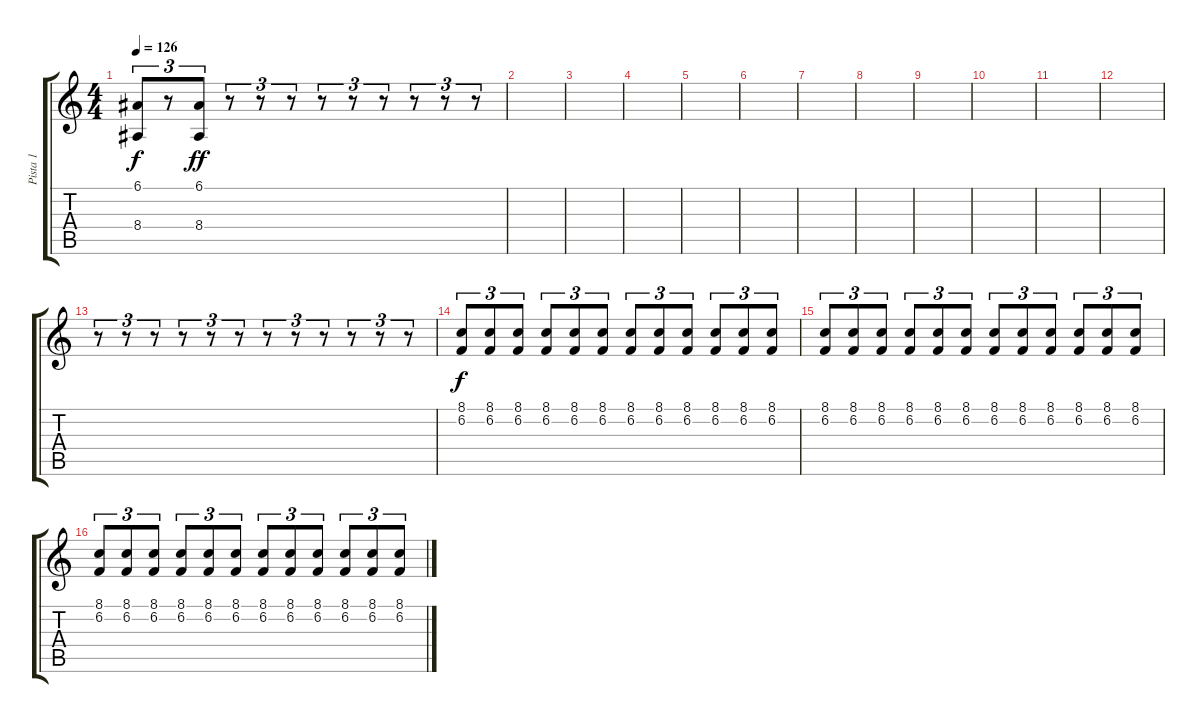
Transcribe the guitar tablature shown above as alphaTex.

\track ("Pista 1" "Pista 1") {instrument lead2sawtooth}
\staff {score tabs}
\tuning (E4 B3 G3 D3 A2 E2) {hide}
\ts (4 4)
\tempo 126
\clef g2
\ks c
(6.1{t} 8.4{t}).8{tu (3 2) dy f} r.8{tu (3 2)} (6.1 8.4).8{tu (3 2) dy ff} r.8{tu (3 2)} r.8{tu (3 2)} r.8{tu (3 2)} r.8{tu (3 2)} r.8{tu (3 2)} r.8{tu (3 2)} r.8{tu (3 2)} r.8{tu (3 2)} r.8{tu (3 2)} |
|
|
|
|
|
|
|
|
|
|
|
r.8{tu (3 2)} r.8{tu (3 2)} r.8{tu (3 2)} r.8{tu (3 2)} r.8{tu (3 2)} r.8{tu (3 2)} r.8{tu (3 2)} r.8{tu (3 2)} r.8{tu (3 2)} r.8{tu (3 2)} r.8{tu (3 2)} r.8{tu (3 2)} |
(8.1 6.2).8{tu (3 2) dy f} (8.1 6.2).8{tu (3 2)} (8.1 6.2).8{tu (3 2)} (8.1 6.2).8{tu (3 2)} (8.1 6.2).8{tu (3 2)} (8.1 6.2).8{tu (3 2)} (8.1 6.2).8{tu (3 2)} (8.1 6.2).8{tu (3 2)} (8.1 6.2).8{tu (3 2)} (8.1 6.2).8{tu (3 2)} (8.1 6.2).8{tu (3 2)} (8.1 6.2).8{tu (3 2)} |
(8.1 6.2).8{tu (3 2)} (8.1 6.2).8{tu (3 2)} (8.1 6.2).8{tu (3 2)} (8.1 6.2).8{tu (3 2)} (8.1 6.2).8{tu (3 2)} (8.1 6.2).8{tu (3 2)} (8.1 6.2).8{tu (3 2)} (8.1 6.2).8{tu (3 2)} (8.1 6.2).8{tu (3 2)} (8.1 6.2).8{tu (3 2)} (8.1 6.2).8{tu (3 2)} (8.1 6.2).8{tu (3 2)} |
(8.1 6.2).8{tu (3 2)} (8.1 6.2).8{tu (3 2)} (8.1 6.2).8{tu (3 2)} (8.1 6.2).8{tu (3 2)} (8.1 6.2).8{tu (3 2)} (8.1 6.2).8{tu (3 2)} (8.1 6.2).8{tu (3 2)} (8.1 6.2).8{tu (3 2)} (8.1 6.2).8{tu (3 2)} (8.1 6.2).8{tu (3 2)} (8.1 6.2).8{tu (3 2)} (8.1 6.2).8{tu (3 2)}
